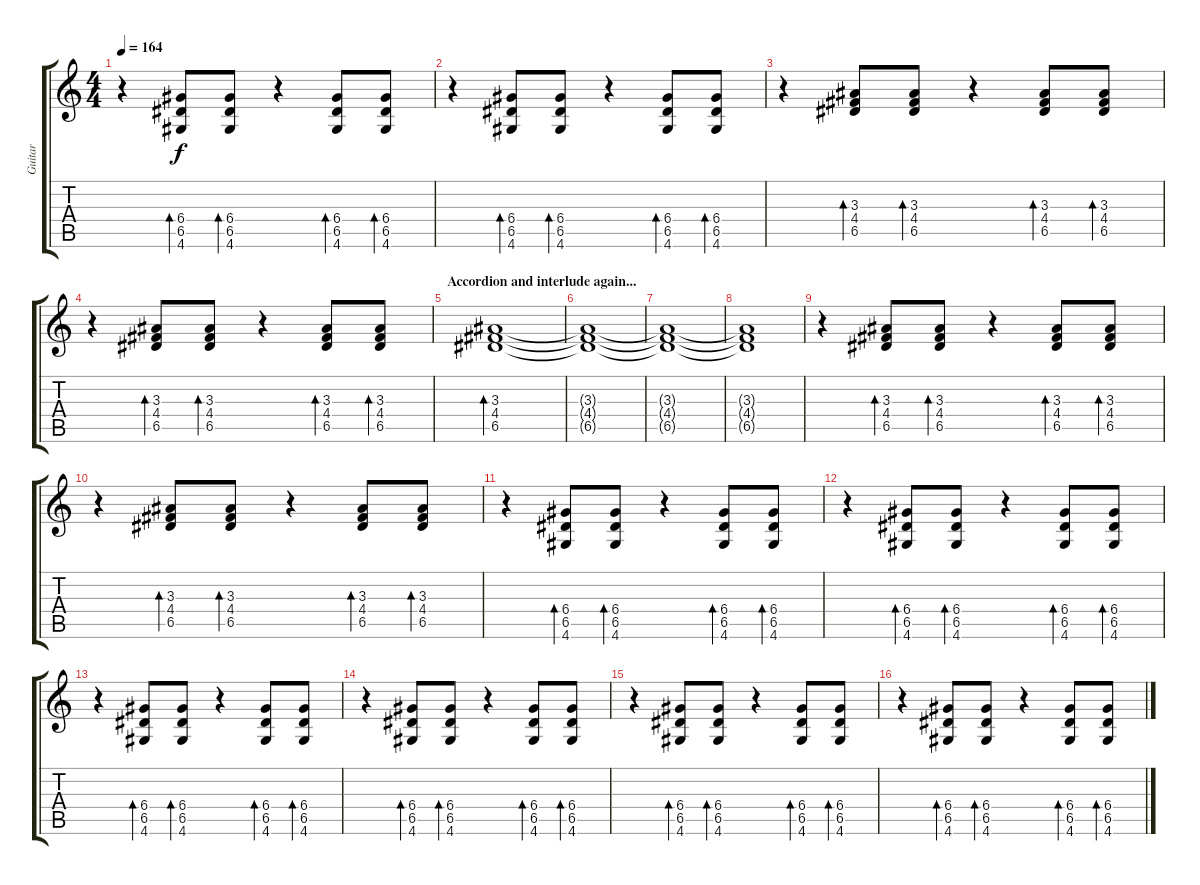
\track ("Guitar" "Guitar") {instrument electricguitarjazz}
\staff {score tabs}
\tuning (E4 B3 G3 D3 A2 E2) {hide}
\ts (4 4)
\tempo 164
\clef g2
\ks c
r.4{dy f} (6.4 6.5 4.6).8{bd 120} (6.4 6.5 4.6).8{bd 120} r.4 (6.4 6.5 4.6).8{bd 120} (6.4 6.5 4.6).8{bd 120} |
r.4 (6.4 6.5 4.6).8{bd 120} (6.4 6.5 4.6).8{bd 120} r.4 (6.4 6.5 4.6).8{bd 120} (6.4 6.5 4.6).8{bd 120} |
r.4 (3.3 4.4 6.5).8{bd 120} (3.3 4.4 6.5).8{bd 120} r.4 (3.3 4.4 6.5).8{bd 120} (3.3 4.4 6.5).8{bd 120} |
r.4 (3.3 4.4 6.5).8{bd 120} (3.3 4.4 6.5).8{bd 120} r.4 (3.3 4.4 6.5).8{bd 120} (3.3 4.4 6.5).8{bd 120} |
\section ("" "Accordion and interlude again...")
(3.3 4.4 6.5).1{bd 120} |
(3.3{t} 4.4{t} 6.5{t}).1 |
(3.3{t} 4.4{t} 6.5{t}).1 |
(3.3{t} 4.4{t} 6.5{t}).1 |
r.4 (3.3 4.4 6.5).8{bd 120} (3.3 4.4 6.5).8{bd 120} r.4 (3.3 4.4 6.5).8{bd 120} (3.3 4.4 6.5).8{bd 120} |
r.4 (3.3 4.4 6.5).8{bd 120} (3.3 4.4 6.5).8{bd 120} r.4 (3.3 4.4 6.5).8{bd 120} (3.3 4.4 6.5).8{bd 120} |
r.4 (6.4 6.5 4.6).8{bd 120} (6.4 6.5 4.6).8{bd 120} r.4 (6.4 6.5 4.6).8{bd 120} (6.4 6.5 4.6).8{bd 120} |
r.4 (6.4 6.5 4.6).8{bd 120} (6.4 6.5 4.6).8{bd 120} r.4 (6.4 6.5 4.6).8{bd 120} (6.4 6.5 4.6).8{bd 120} |
r.4 (6.4 6.5 4.6).8{bd 120} (6.4 6.5 4.6).8{bd 120} r.4 (6.4 6.5 4.6).8{bd 120} (6.4 6.5 4.6).8{bd 120} |
r.4 (6.4 6.5 4.6).8{bd 120} (6.4 6.5 4.6).8{bd 120} r.4 (6.4 6.5 4.6).8{bd 120} (6.4 6.5 4.6).8{bd 120} |
r.4 (6.4 6.5 4.6).8{bd 120} (6.4 6.5 4.6).8{bd 120} r.4 (6.4 6.5 4.6).8{bd 120} (6.4 6.5 4.6).8{bd 120} |
r.4 (6.4 6.5 4.6).8{bd 120} (6.4 6.5 4.6).8{bd 120} r.4 (6.4 6.5 4.6).8{bd 120} (6.4 6.5 4.6).8{bd 120}
